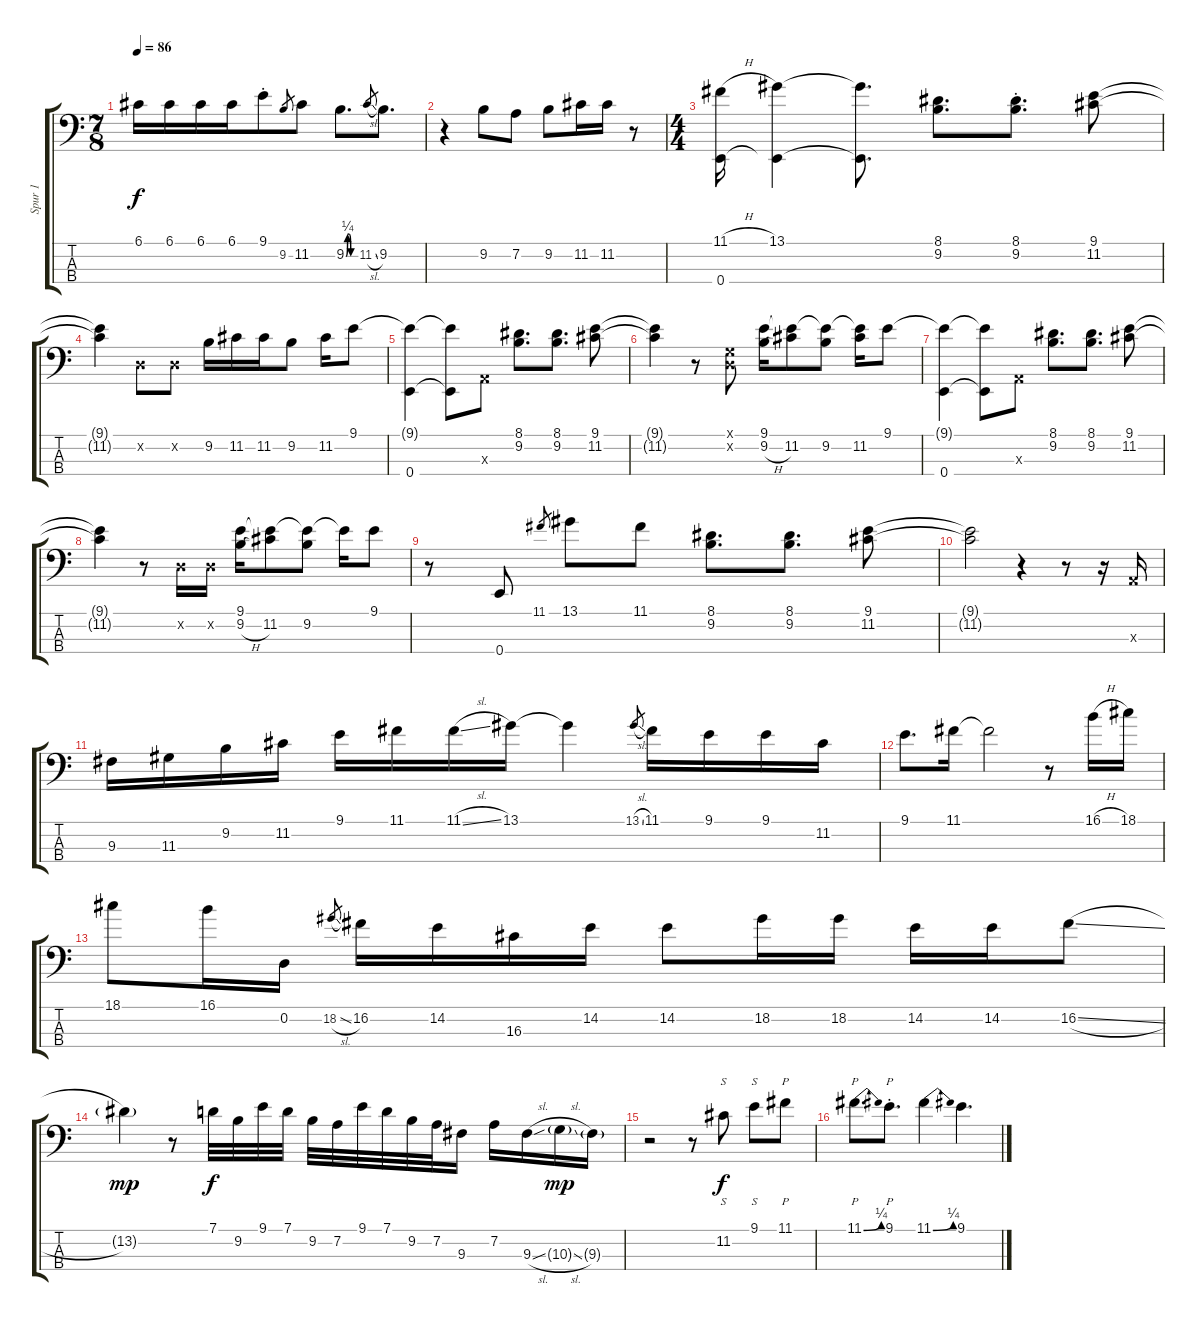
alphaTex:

\track ("Spur 1" "Spur 1") {instrument acousticbass}
\staff {score tabs}
\tuning (G2 D2 A1 E1) {hide}
\ts (7 8)
\tempo 86
\clef f4
\ks c
6.1.16{dy f} 6.1.16 6.1.16 6.1.16 9.1{st}.8 9.2.8{gr} 11.2.8 9.2{be (custom 0 0 10 1 20 1 30 0 60 0)}.8{d} 11.2{sl}.8{gr} 9.2.8{d} |
r.4 9.2.8 7.2.8 9.2.8 11.2.16 11.2.16 r.8 |
\ts (4 4)
(11.1{h} 0.4).16 (13.1 0.4{t}).4 (13.1{t} 0.4{t}).8{d} (8.1 9.2).8{d} (8.1{st} 9.2{st}).8{d} (9.1 11.2).8 |
(9.1{t} 11.2{t}).4 0.2{x}.8 0.2{x}.8 9.2.16 11.2.16 11.2.16 9.2.8 11.2.16 9.1.8 |
(9.1{t} 0.4).4 (9.1{t} 0.4{t}).8 0.3{x}.8 (8.1 9.2).8{d} (8.1 9.2).8{d} (9.1 11.2).8 |
(9.1{t} 11.2{t}).4 r.8 (0.1{x} 0.2{x}).8 (9.1 9.2{h}).16 (9.1{t} 11.2).8 (9.1{t} 9.2).8 (9.1{t} 11.2).16 9.1.8 |
(9.1{t} 0.4).4 (9.1{t} 0.4{t}).8 0.3{x}.8 (8.1 9.2).8{d} (8.1 9.2).8{d} (9.1 11.2).8 |
(9.1{t} 11.2{t}).4 r.8 0.2{x}.16 0.2{x}.16 (9.1 9.2{h}).16 (9.1{t} 11.2).8 (9.1{t} 9.2).8 9.1{t}.16 9.1.8 |
r.8 0.4.8 11.1.8{gr} 13.1.8 11.1.8 (8.1 9.2).8{d} (8.1 9.2).8{d} (9.1 11.2).8 |
(9.1{t} 11.2{t}).2 r.4 r.8 r.16 0.3{x}.16 |
9.3.16 11.3.16 9.2.16 11.2.16 9.1.16 11.1.16 11.1{sl}.16 13.1.16 13.1{t}.4 13.1{sl}.8{gr} 11.1.16 9.1.16 9.1.16 11.2.16 |
9.1.8{d} 11.1.16 11.1{t}.2 r.8 16.1{h}.16 18.1.16 |
18.1.8 16.1.16 0.2.16 18.2{sl}.8{gr} 16.2.16 14.2.16 16.3.16 14.2.16 14.2.8 18.2.16 18.2.16 14.2.16 14.2.16 16.2{sl}.8 |
13.2{g}.4{dy mp} r.8 7.1.32{dy f} 9.2.32 9.1.32 7.1.32 9.2.32 7.2.32 9.1.32 7.1.32 9.2.32 7.2.32 9.3.16 7.2.16 9.3{sl}.16 10.3{sl g}.16{dy mp} 9.3{g}.16 |
r.2 r.8 11.2.8{s dy f} 9.1.8{s} 11.1.8{p} |
11.1{be (bend 0 0 60 1)}.8{p d} 9.1{st}.8{p d} 11.1{be (bend 0 0 60 1)}.4 9.1.4{d}
